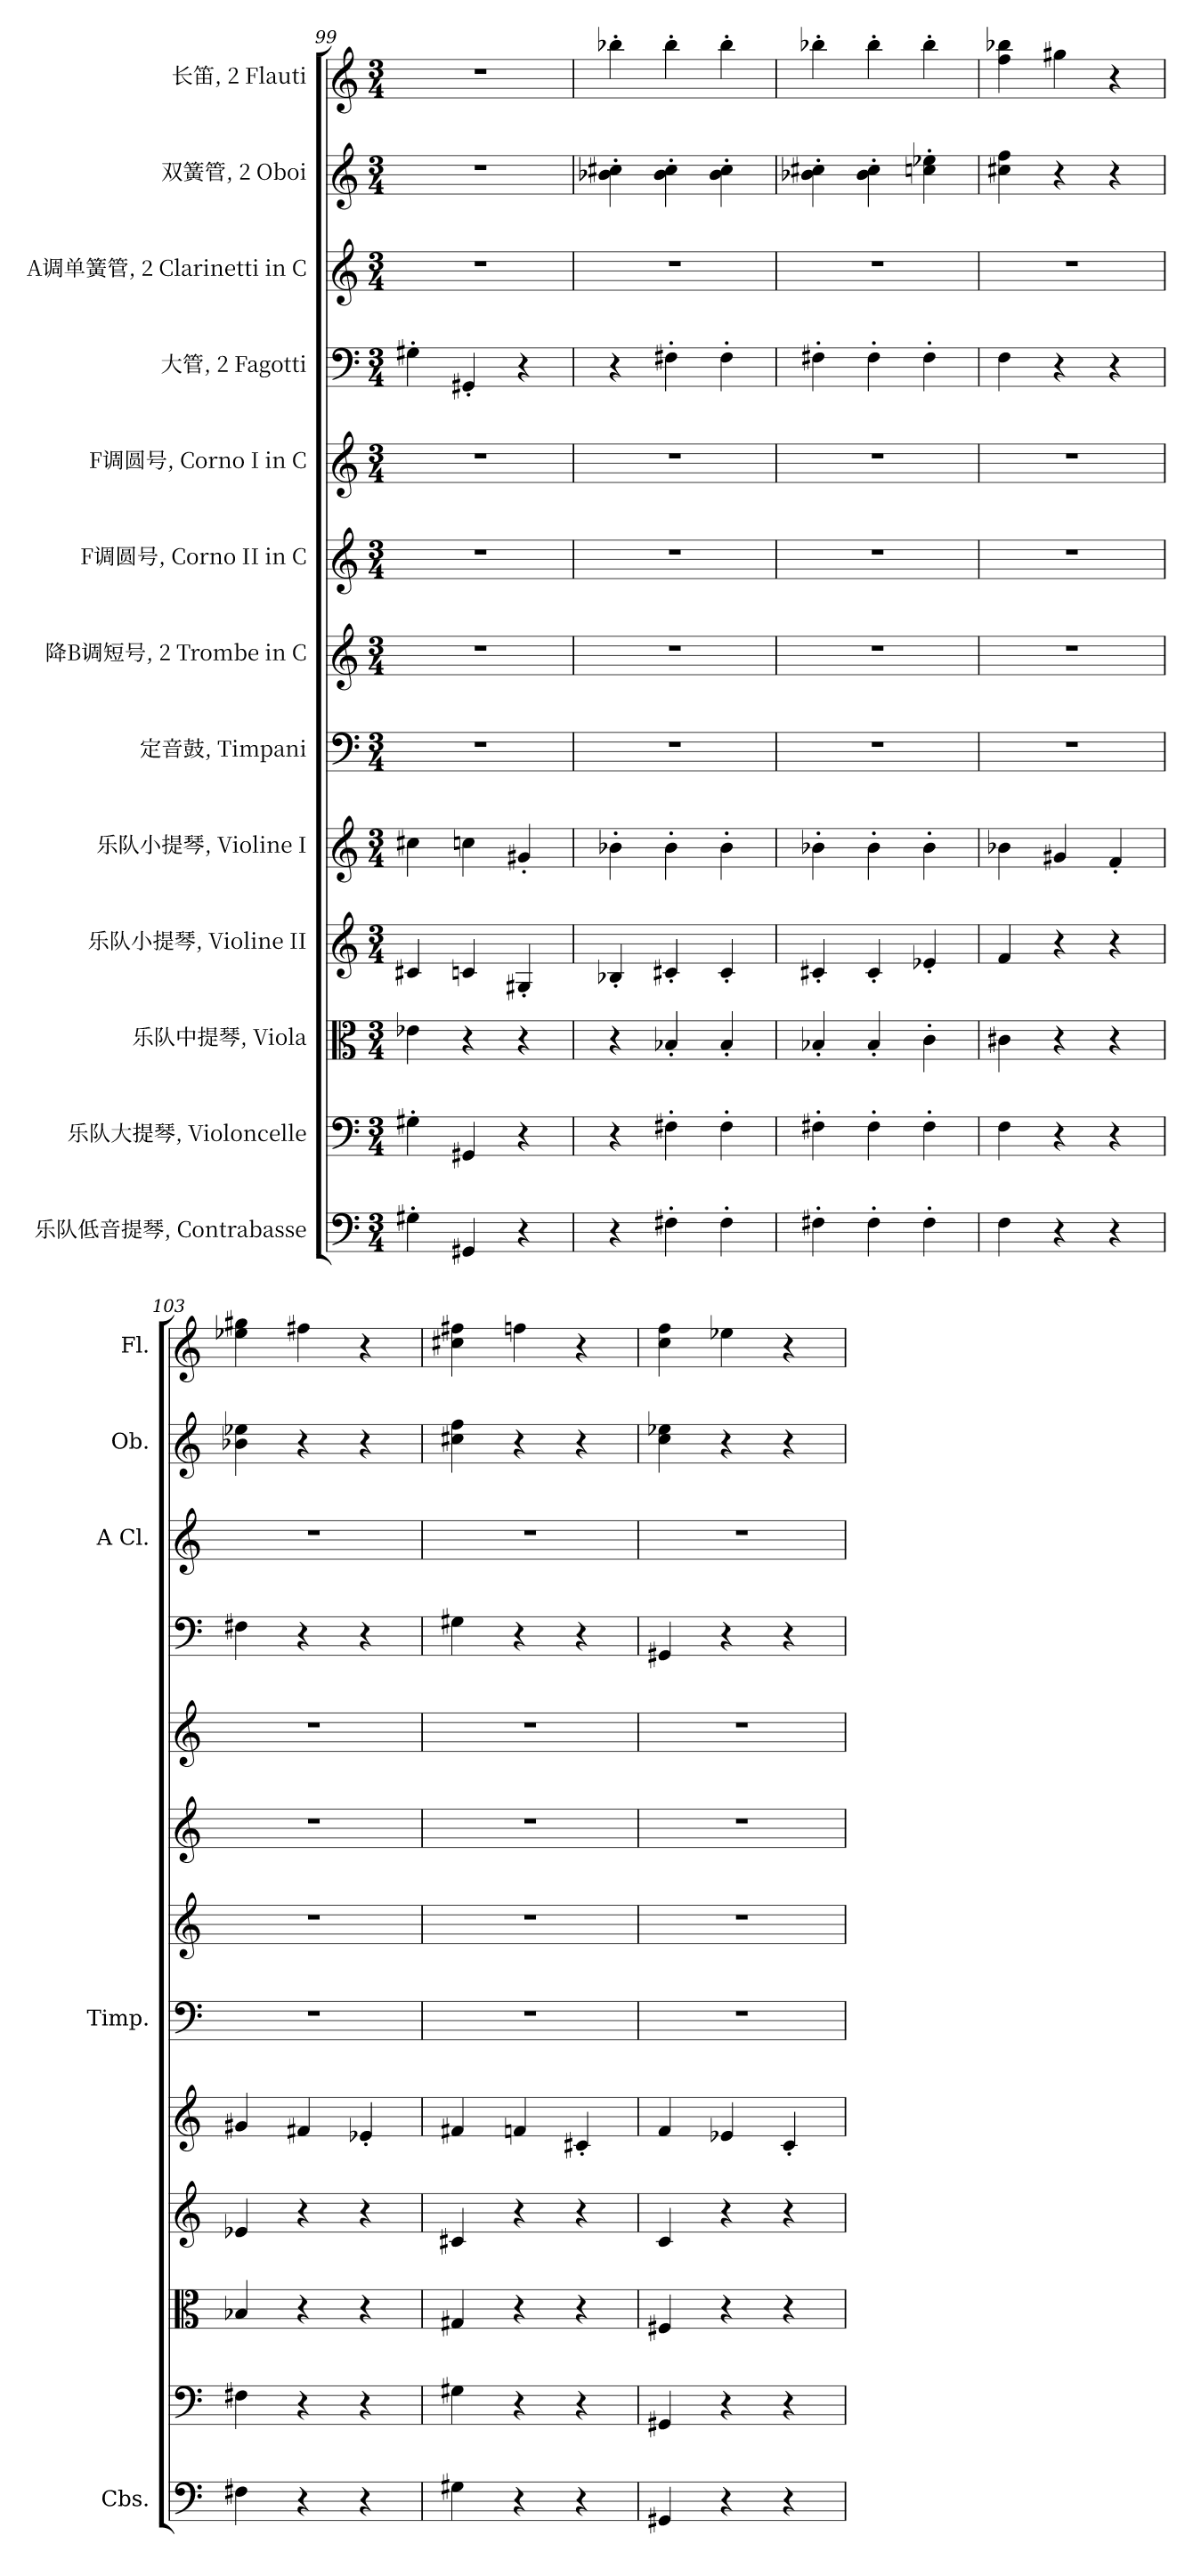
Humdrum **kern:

**kern	**kern	**kern	**kern	**kern	**kern	**kern	**kern	**kern	**kern	**kern	**kern	**kern
*part13	*part12	*part11	*part10	*part9	*part8	*part7	*part6	*part5	*part4	*part3	*part2	*part1
*staff13	*staff12	*staff11	*staff10	*staff9	*staff8	*staff7	*staff6	*staff5	*staff4	*staff3	*staff2	*staff1
*I"乐队低音提琴, Contrabasse	*I"乐队大提琴, Violoncelle	*I"乐队中提琴, Viola	*I"乐队小提琴, Violine II	*I"乐队小提琴, Violine I	*I"定音鼓, Timpani	*I"降B调短号, 2 Trombe in C	*I"F调圆号, Corno II in C	*I"F调圆号, Corno I in C	*I"大管, 2 Fagotti	*I"A调单簧管, 2 Clarinetti in C	*I"双簧管, 2 Oboi	*I"长笛, 2 Flauti
*I'Cbs.	*	*	*	*	*I'Timp.	*	*	*	*	*I'A Cl.	*I'Ob.	*I'Fl.
!!LO:PB:g=z
*clefF4	*clefF4	*clefC3	*clefG2	*clefG2	*clefF4	*clefG2	*clefG2	*clefG2	*clefF4	*clefG2	*clefG2	*clefG2
*ITrd7c12	*	*	*	*	*	*ITrd1c2	*ITrd4c7	*ITrd4c7	*	*ITrd2c3	*	*
*k[]	*k[]	*k[]	*k[]	*k[]	*k[]	*k[b-e-]	*k[b-]	*k[b-]	*k[]	*k[f#c#g#]	*k[]	*k[]
*M3/4	*M3/4	*M3/4	*M3/4	*M3/4	*M3/4	*M3/4	*M3/4	*M3/4	*M3/4	*M3/4	*M3/4	*M3/4
*MM306	*MM306	*MM306	*MM306	*MM306	*MM306	*MM306	*MM306	*MM306	*MM306	*MM306	*MM306	*MM306
=99	=99	=99	=99	=99	=99	=99	=99	=99	=99	=99	=99	=99
4GG#X'\	4G#X'\	4e-X\	4c#X/	4cc#X\	2.r	2.r	2.r	2.r	4G#X'\	2.r	2.r	2.r
4GGG#X/	4GG#X/	4r	4cn/	4ccn\	.	.	.	.	4GG#X'/	.	.	.
4r	4r	4r	4G#X'/	4g#X'/	.	.	.	.	4r	.	.	.
=100	=100	=100	=100	=100	=100	=100	=100	=100	=100	=100	=100	=100
*	*	*	*	*	*	*	*	*	*	*	*	*MM306
4r	4r	4r	4B-X'/	4b-X'\	2.r	2.r	2.r	2.r	4r	2.r	4b-X\' 4cc#X\'	4bb-X'\
*	*	*	*	*	*	*	*	*	*	*	*	*MM332
4FF#X'\	4F#X'\	4B-X'/	4c#X'/	4b-'\	.	.	.	.	4F#X'\	.	4b-\' 4cc#\'	4bb-'\
4FF#'\	4F#'\	4B-'/	4c#'/	4b-'\	.	.	.	.	4F#'\	.	4b-\' 4cc#\'	4bb-'\
=101	=101	=101	=101	=101	=101	=101	=101	=101	=101	=101	=101	=101
4FF#X'\	4F#X'\	4B-X'/	4c#X'/	4b-X'\	2.r	2.r	2.r	2.r	4F#X'\	2.r	4b-X\' 4cc#X\'	4bb-X'\
4FF#'\	4F#'\	4B-'/	4c#'/	4b-'\	.	.	.	.	4F#'\	.	4b-\' 4cc#\'	4bb-'\
4FF#'\	4F#'\	4c'\	4e-X'/	4b-'\	.	.	.	.	4F#'\	.	4ccn\' 4ee-X\'	4bb-'\
=102	=102	=102	=102	=102	=102	=102	=102	=102	=102	=102	=102	=102
4FF\	4F\	4c#X\	4f/	4b-X\	2.r	2.r	2.r	2.r	4F\	2.r	4cc#X\ 4ff\	4ff\ 4bb-X\
4r	4r	4r	4r	4g#X/	.	.	.	.	4r	.	4r	4gg#X\
4r	4r	4r	4r	4f'/	.	.	.	.	4r	.	4r	4r
=103	=103	=103	=103	=103	=103	=103	=103	=103	=103	=103	=103	=103
*	*	*	*	*	*	*	*	*	*	*	*	*MM306
4FF#X\	4F#X\	4B-X/	4e-X/	4g#X/	2.r	2.r	2.r	2.r	4F#X\	2.r	4b-X\ 4ee-X\	4ee-X\ 4gg#X\
*	*	*	*	*	*	*	*	*	*	*	*	*MM332
4r	4r	4r	4r	4f#X/	.	.	.	.	4r	.	4r	4ff#X\
4r	4r	4r	4r	4e-X'/	.	.	.	.	4r	.	4r	4r
=104	=104	=104	=104	=104	=104	=104	=104	=104	=104	=104	=104	=104
*	*	*	*	*	*	*	*	*	*	*	*	*MM306
4GG#X\	4G#X\	4G#X/	4c#X/	4f#X/	2.r	2.r	2.r	2.r	4G#X\	2.r	4cc#X\ 4ff\	4cc#X\ 4ff#X\
*	*	*	*	*	*	*	*	*	*	*	*	*MM332
4r	4r	4r	4r	4fn/	.	.	.	.	4r	.	4r	4ffn\
4r	4r	4r	4r	4c#X'/	.	.	.	.	4r	.	4r	4r
=105	=105	=105	=105	=105	=105	=105	=105	=105	=105	=105	=105	=105
*	*	*	*	*	*	*	*	*	*	*	*	*MM306
4GGG#X/	4GG#X/	4F#X/	4c/	4f/	2.r	2.r	2.r	2.r	4GG#X/	2.r	4cc\ 4ee-X\	4cc\ 4ff\
*	*	*	*	*	*	*	*	*	*	*	*	*MM332
4r	4r	4r	4r	4e-X/	.	.	.	.	4r	.	4r	4ee-X\
4r	4r	4r	4r	4c'/	.	.	.	.	4r	.	4r	4r
=	=	=	=	=	=	=	=	=	=	=	=	=
*-	*-	*-	*-	*-	*-	*-	*-	*-	*-	*-	*-	*-
